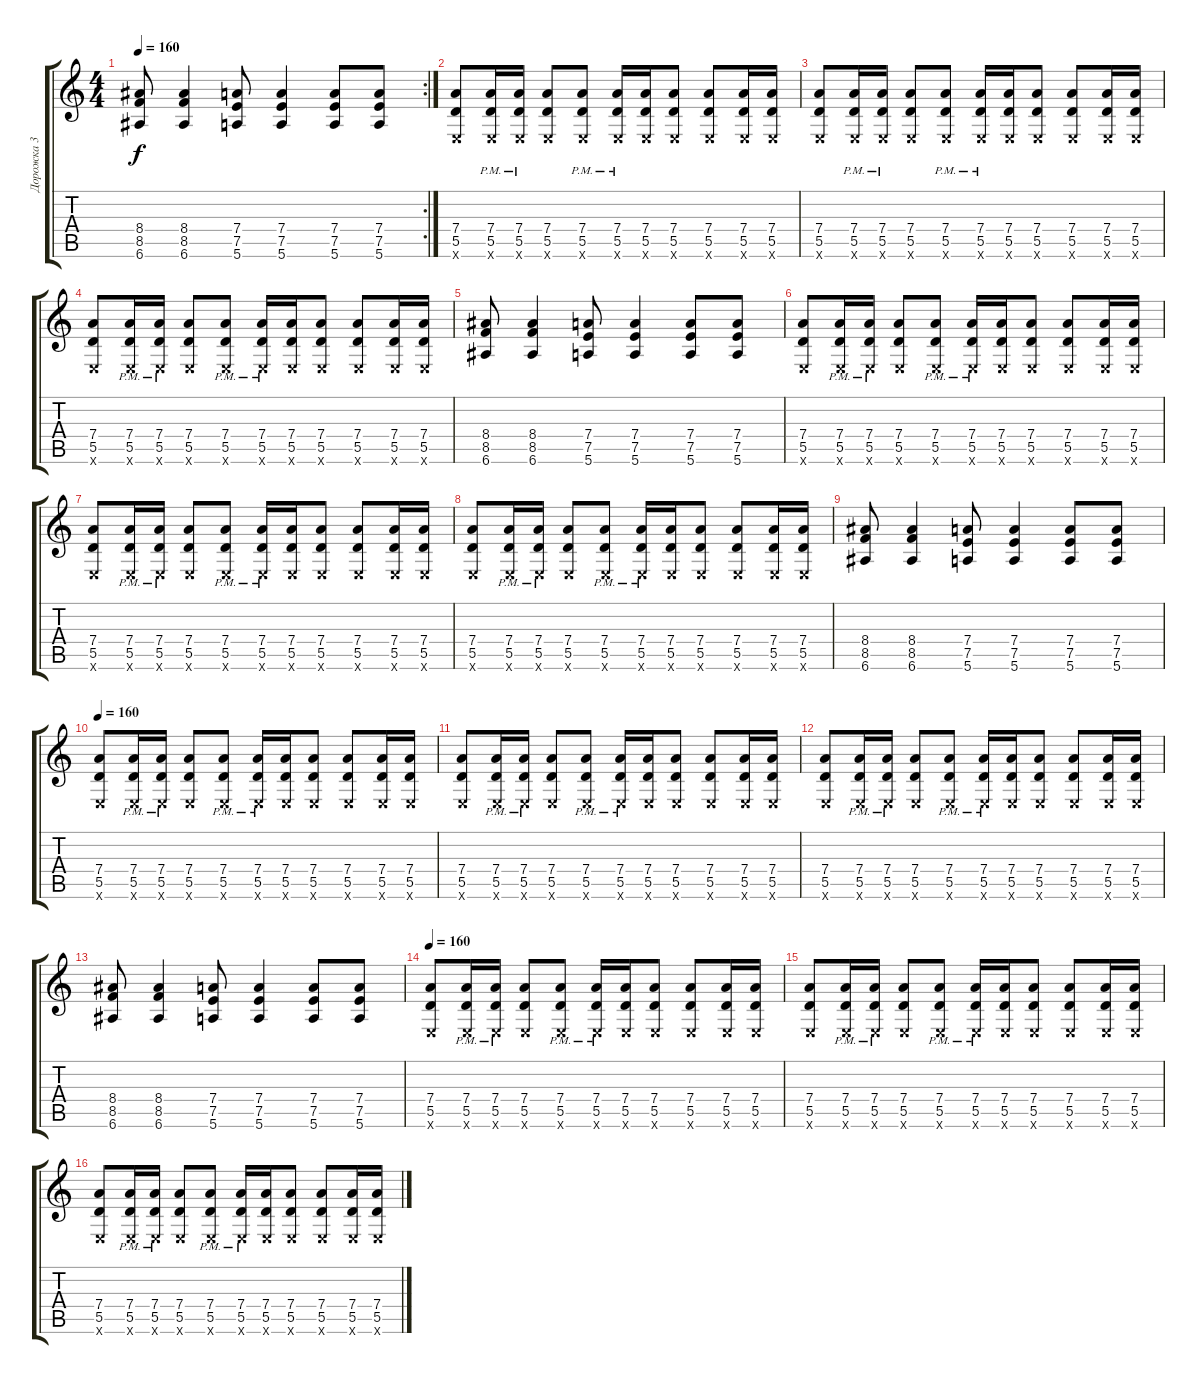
\track ("Дорожка 3" "Дорожка 3") {instrument distortionguitar}
\staff {score tabs}
\tuning (E4 B3 G3 D3 A2 E2) {hide}
\rc 2
\ts (4 4)
\tempo 160
\clef g2
\ks c
(8.4 8.5 6.6).8{dy f} (8.4 8.5 6.6).4 (7.4 7.5 5.6).8 (7.4 7.5 5.6).4 (7.4 7.5 5.6).8 (7.4 7.5 5.6).8 |
(7.4 5.5 0.6{x}).8 (7.4{pm} 5.5 0.6{x}).16 (7.4{pm} 5.5 0.6{x}).16 (7.4 5.5 0.6{x}).8 (7.4 5.5{pm} 0.6{x}).8 (7.4 5.5{pm} 0.6{x}).16 (7.4 5.5 0.6{x}).16 (7.4 5.5 0.6{x}).8 (7.4 5.5 0.6{x}).8 (7.4 5.5 0.6{x}).16 (7.4 5.5 0.6{x}).16 |
(7.4 5.5 0.6{x}).8 (7.4{pm} 5.5 0.6{x}).16 (7.4{pm} 5.5 0.6{x}).16 (7.4 5.5 0.6{x}).8 (7.4 5.5{pm} 0.6{x}).8 (7.4 5.5{pm} 0.6{x}).16 (7.4 5.5 0.6{x}).16 (7.4 5.5 0.6{x}).8 (7.4 5.5 0.6{x}).8 (7.4 5.5 0.6{x}).16 (7.4 5.5 0.6{x}).16 |
(7.4 5.5 0.6{x}).8 (7.4{pm} 5.5 0.6{x}).16 (7.4{pm} 5.5 0.6{x}).16 (7.4 5.5 0.6{x}).8 (7.4 5.5{pm} 0.6{x}).8 (7.4 5.5{pm} 0.6{x}).16 (7.4 5.5 0.6{x}).16 (7.4 5.5 0.6{x}).8 (7.4 5.5 0.6{x}).8 (7.4 5.5 0.6{x}).16 (7.4 5.5 0.6{x}).16 |
(8.4 8.5 6.6).8 (8.4 8.5 6.6).4 (7.4 7.5 5.6).8 (7.4 7.5 5.6).4 (7.4 7.5 5.6).8 (7.4 7.5 5.6).8 |
(7.4 5.5 0.6{x}).8 (7.4{pm} 5.5 0.6{x}).16 (7.4{pm} 5.5 0.6{x}).16 (7.4 5.5 0.6{x}).8 (7.4 5.5{pm} 0.6{x}).8 (7.4 5.5{pm} 0.6{x}).16 (7.4 5.5 0.6{x}).16 (7.4 5.5 0.6{x}).8 (7.4 5.5 0.6{x}).8 (7.4 5.5 0.6{x}).16 (7.4 5.5 0.6{x}).16 |
(7.4 5.5 0.6{x}).8 (7.4{pm} 5.5 0.6{x}).16 (7.4{pm} 5.5 0.6{x}).16 (7.4 5.5 0.6{x}).8 (7.4 5.5{pm} 0.6{x}).8 (7.4 5.5{pm} 0.6{x}).16 (7.4 5.5 0.6{x}).16 (7.4 5.5 0.6{x}).8 (7.4 5.5 0.6{x}).8 (7.4 5.5 0.6{x}).16 (7.4 5.5 0.6{x}).16 |
(7.4 5.5 0.6{x}).8 (7.4{pm} 5.5 0.6{x}).16 (7.4{pm} 5.5 0.6{x}).16 (7.4 5.5 0.6{x}).8 (7.4 5.5{pm} 0.6{x}).8 (7.4 5.5{pm} 0.6{x}).16 (7.4 5.5 0.6{x}).16 (7.4 5.5 0.6{x}).8 (7.4 5.5 0.6{x}).8 (7.4 5.5 0.6{x}).16 (7.4 5.5 0.6{x}).16 |
(8.4 8.5 6.6).8 (8.4 8.5 6.6).4 (7.4 7.5 5.6).8 (7.4 7.5 5.6).4 (7.4 7.5 5.6).8 (7.4 7.5 5.6).8 |
\tempo 160
(7.4 5.5 0.6{x}).8 (7.4{pm} 5.5 0.6{x}).16 (7.4{pm} 5.5 0.6{x}).16 (7.4 5.5 0.6{x}).8 (7.4 5.5{pm} 0.6{x}).8 (7.4 5.5{pm} 0.6{x}).16 (7.4 5.5 0.6{x}).16 (7.4 5.5 0.6{x}).8 (7.4 5.5 0.6{x}).8 (7.4 5.5 0.6{x}).16 (7.4 5.5 0.6{x}).16 |
(7.4 5.5 0.6{x}).8 (7.4{pm} 5.5 0.6{x}).16 (7.4{pm} 5.5 0.6{x}).16 (7.4 5.5 0.6{x}).8 (7.4 5.5{pm} 0.6{x}).8 (7.4 5.5{pm} 0.6{x}).16 (7.4 5.5 0.6{x}).16 (7.4 5.5 0.6{x}).8 (7.4 5.5 0.6{x}).8 (7.4 5.5 0.6{x}).16 (7.4 5.5 0.6{x}).16 |
(7.4 5.5 0.6{x}).8 (7.4{pm} 5.5 0.6{x}).16 (7.4{pm} 5.5 0.6{x}).16 (7.4 5.5 0.6{x}).8 (7.4 5.5{pm} 0.6{x}).8 (7.4 5.5{pm} 0.6{x}).16 (7.4 5.5 0.6{x}).16 (7.4 5.5 0.6{x}).8 (7.4 5.5 0.6{x}).8 (7.4 5.5 0.6{x}).16 (7.4 5.5 0.6{x}).16 |
(8.4 8.5 6.6).8 (8.4 8.5 6.6).4 (7.4 7.5 5.6).8 (7.4 7.5 5.6).4 (7.4 7.5 5.6).8 (7.4 7.5 5.6).8 |
\tempo 160
(7.4 5.5 0.6{x}).8 (7.4{pm} 5.5 0.6{x}).16 (7.4{pm} 5.5 0.6{x}).16 (7.4 5.5 0.6{x}).8 (7.4 5.5{pm} 0.6{x}).8 (7.4 5.5{pm} 0.6{x}).16 (7.4 5.5 0.6{x}).16 (7.4 5.5 0.6{x}).8 (7.4 5.5 0.6{x}).8 (7.4 5.5 0.6{x}).16 (7.4 5.5 0.6{x}).16 |
(7.4 5.5 0.6{x}).8 (7.4{pm} 5.5 0.6{x}).16 (7.4{pm} 5.5 0.6{x}).16 (7.4 5.5 0.6{x}).8 (7.4 5.5{pm} 0.6{x}).8 (7.4 5.5{pm} 0.6{x}).16 (7.4 5.5 0.6{x}).16 (7.4 5.5 0.6{x}).8 (7.4 5.5 0.6{x}).8 (7.4 5.5 0.6{x}).16 (7.4 5.5 0.6{x}).16 |
(7.4 5.5 0.6{x}).8 (7.4{pm} 5.5 0.6{x}).16 (7.4{pm} 5.5 0.6{x}).16 (7.4 5.5 0.6{x}).8 (7.4 5.5{pm} 0.6{x}).8 (7.4 5.5{pm} 0.6{x}).16 (7.4 5.5 0.6{x}).16 (7.4 5.5 0.6{x}).8 (7.4 5.5 0.6{x}).8 (7.4 5.5 0.6{x}).16 (7.4 5.5 0.6{x}).16
